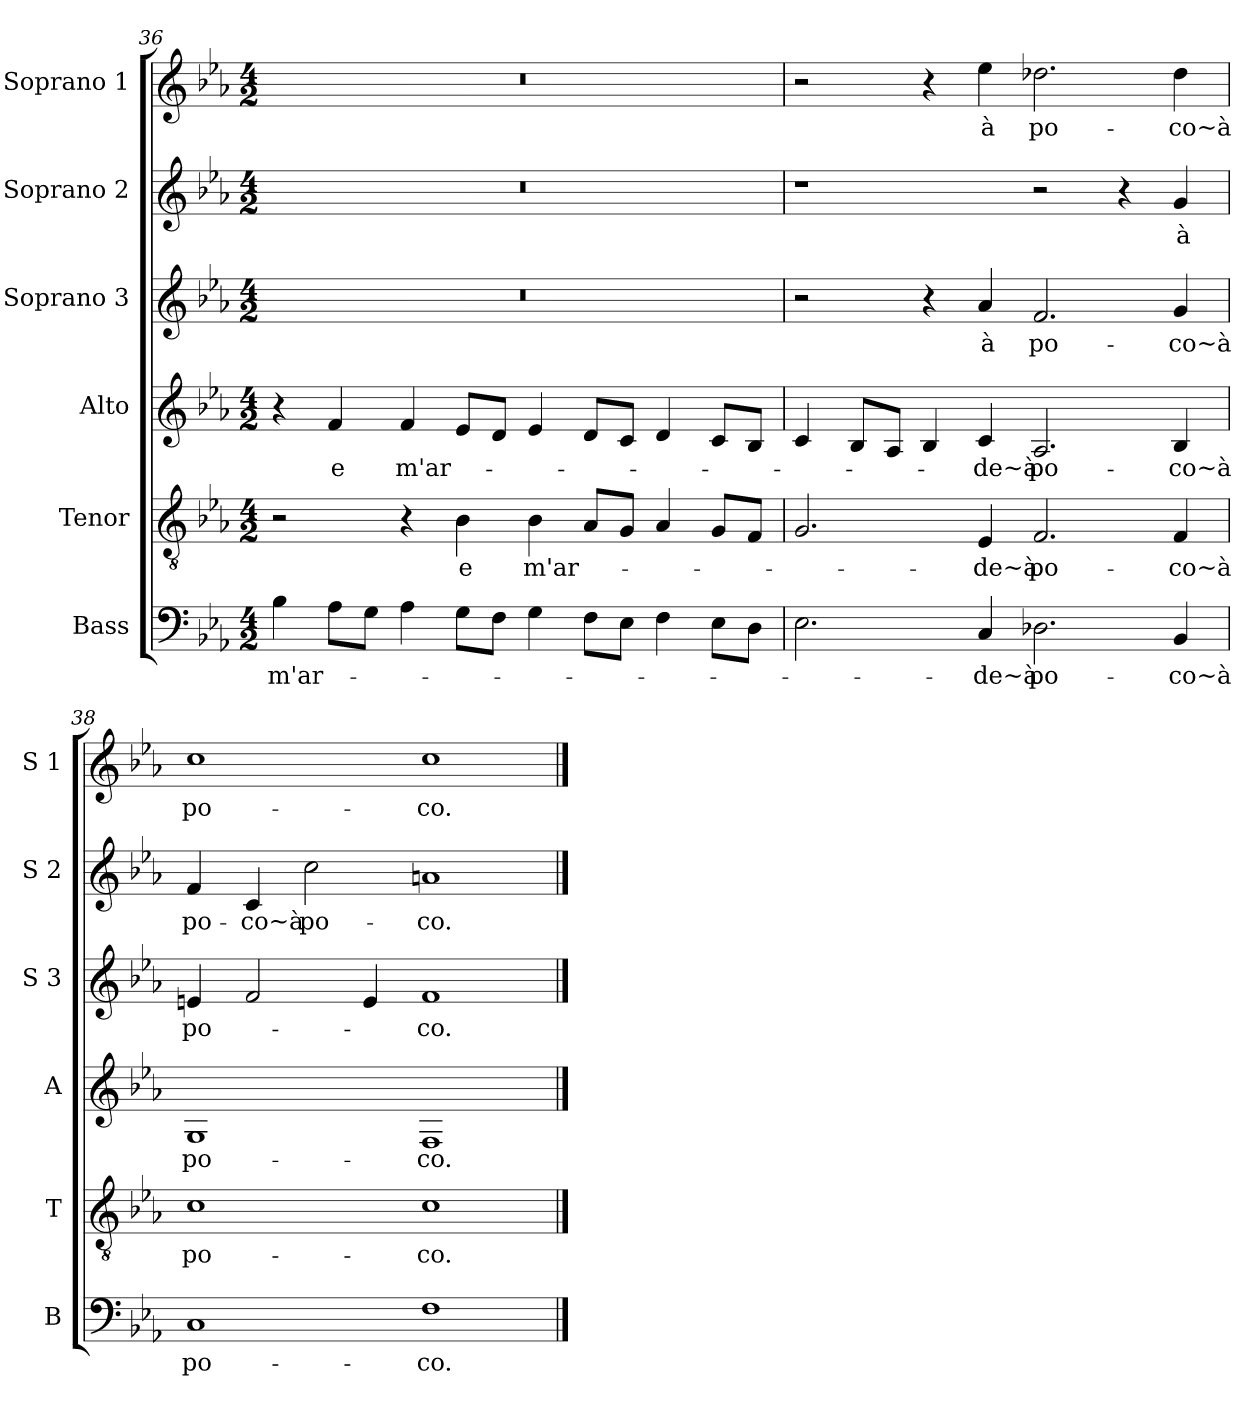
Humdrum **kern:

**kern	**text	**kern	**text	**kern	**text	**kern	**text	**kern	**text	**kern	**text
*part6	*part6	*part5	*part5	*part4	*part4	*part3	*part3	*part2	*part2	*part1	*part1
*staff6	*staff6	*staff5	*staff5	*staff4	*staff4	*staff3	*staff3	*staff2	*staff2	*staff1	*staff1
*I"Bass	*	*I"Tenor	*	*I"Alto	*	*I"Soprano 3	*	*I"Soprano 2	*	*I"Soprano 1	*
*I'B	*	*I'T	*	*I'A	*	*I'S 3	*	*I'S 2	*	*I'S 1	*
!!LO:PB:g=z
*clefF4	*	*clefGv2	*	*clefG2	*	*clefG2	*	*clefG2	*	*clefG2	*
*k[b-e-a-]	*	*k[b-e-a-]	*	*k[b-e-a-]	*	*k[b-e-a-]	*	*k[b-e-a-]	*	*k[b-e-a-]	*
*E-:	*	*E-:	*	*E-:	*	*E-:	*	*E-:	*	*E-:	*
*M4/2	*	*M4/2	*	*M4/2	*	*M4/2	*	*M4/2	*	*M4/2	*
=36	=36	=36	=36	=36	=36	=36	=36	=36	=36	=36	=36
!	!LO:LY:b	!	!	!	!	!	!	!	!	!	!
4B-\	m'ar-	2r	.	4r	.	0r	.	0r	.	0r	.
!	!	!	!	!	!LO:LY:b	!	!	!	!	!	!
8A-\L	.	.	.	4f/	e	.	.	.	.	.	.
8G\J	.	.	.	.	.	.	.	.	.	.	.
!	!	!	!	!	!LO:LY:b	!	!	!	!	!	!
4A-\	.	4r	.	4f/	m'ar-	.	.	.	.	.	.
!	!	!	!LO:LY:b	!	!	!	!	!	!	!	!
8G\L	.	4B-\	e	8e-/L	.	.	.	.	.	.	.
8F\J	.	.	.	8d/J	.	.	.	.	.	.	.
!	!	!	!LO:LY:b	!	!	!	!	!	!	!	!
4G\	.	4B-\	m'ar-	4e-/	.	.	.	.	.	.	.
8F\L	.	8A-/L	.	8d/L	.	.	.	.	.	.	.
8E-\J	.	8G/J	.	8c/J	.	.	.	.	.	.	.
4F\	.	4A-/	.	4d/	.	.	.	.	.	.	.
8E-\L	.	8G/L	.	8c/L	.	.	.	.	.	.	.
8D\J	.	8F/J	.	8B-/J	.	.	.	.	.	.	.
=37	=37	=37	=37	=37	=37	=37	=37	=37	=37	=37	=37
2.E-\	.	2.G/	.	4c/	.	2r	.	1r	.	2r	.
.	.	.	.	8B-/L	.	.	.	.	.	.	.
.	.	.	.	8A-/J	.	.	.	.	.	.	.
.	.	.	.	4B-/	.	4r	.	.	.	4r	.
!	!LO:LY:b	!	!LO:LY:b	!	!LO:LY:b	!	!LO:LY:b	!	!	!	!LO:LY:b
4C/	-de~à	4E-/	-de~à	4c/	-de~à	4a-/	à	.	.	4ee-\	à
!	!LO:LY:b	!	!LO:LY:b	!	!LO:LY:b	!	!LO:LY:b	!	!	!	!LO:LY:b
2.D-X\	po-	2.F/	po-	2.A-/	po-	2.f/	po-	2r	.	2.dd-X\	po-
.	.	.	.	.	.	.	.	4r	.	.	.
!	!LO:LY:b	!	!LO:LY:b	!	!LO:LY:b	!	!LO:LY:b	!	!LO:LY:b	!	!LO:LY:b
4BB-/	-co~à	4F/	-co~à	4B-/	-co~à	4g/	-co~à	4g/	à	4dd-\	-co~à
=38	=38	=38	=38	=38	=38	=38	=38	=38	=38	=38	=38
!	!LO:LY:b	!	!LO:LY:b	!	!LO:LY:b	!	!LO:LY:b	!	!LO:LY:b	!	!LO:LY:b
1C	po-	1c	po-	1G	po-	4en/	po-	4f/	po-	1cc	po-
!	!	!	!	!	!	!	!	!	!LO:LY:b	!	!
.	.	.	.	.	.	2f/	.	4c/	-co~à	.	.
!	!	!	!	!	!	!	!	!	!LO:LY:b	!	!
.	.	.	.	.	.	.	.	2cc\	po-	.	.
.	.	.	.	.	.	4e/	.	.	.	.	.
!	!LO:LY:b	!	!LO:LY:b	!	!LO:LY:b	!	!LO:LY:b	!	!LO:LY:b	!	!LO:LY:b
1F	-co.	1c	-co.	1F	-co.	1f	-co.	1an	-co.	1cc	-co.
==	==	==	==	==	==	==	==	==	==	==	==
*-	*-	*-	*-	*-	*-	*-	*-	*-	*-	*-	*-
